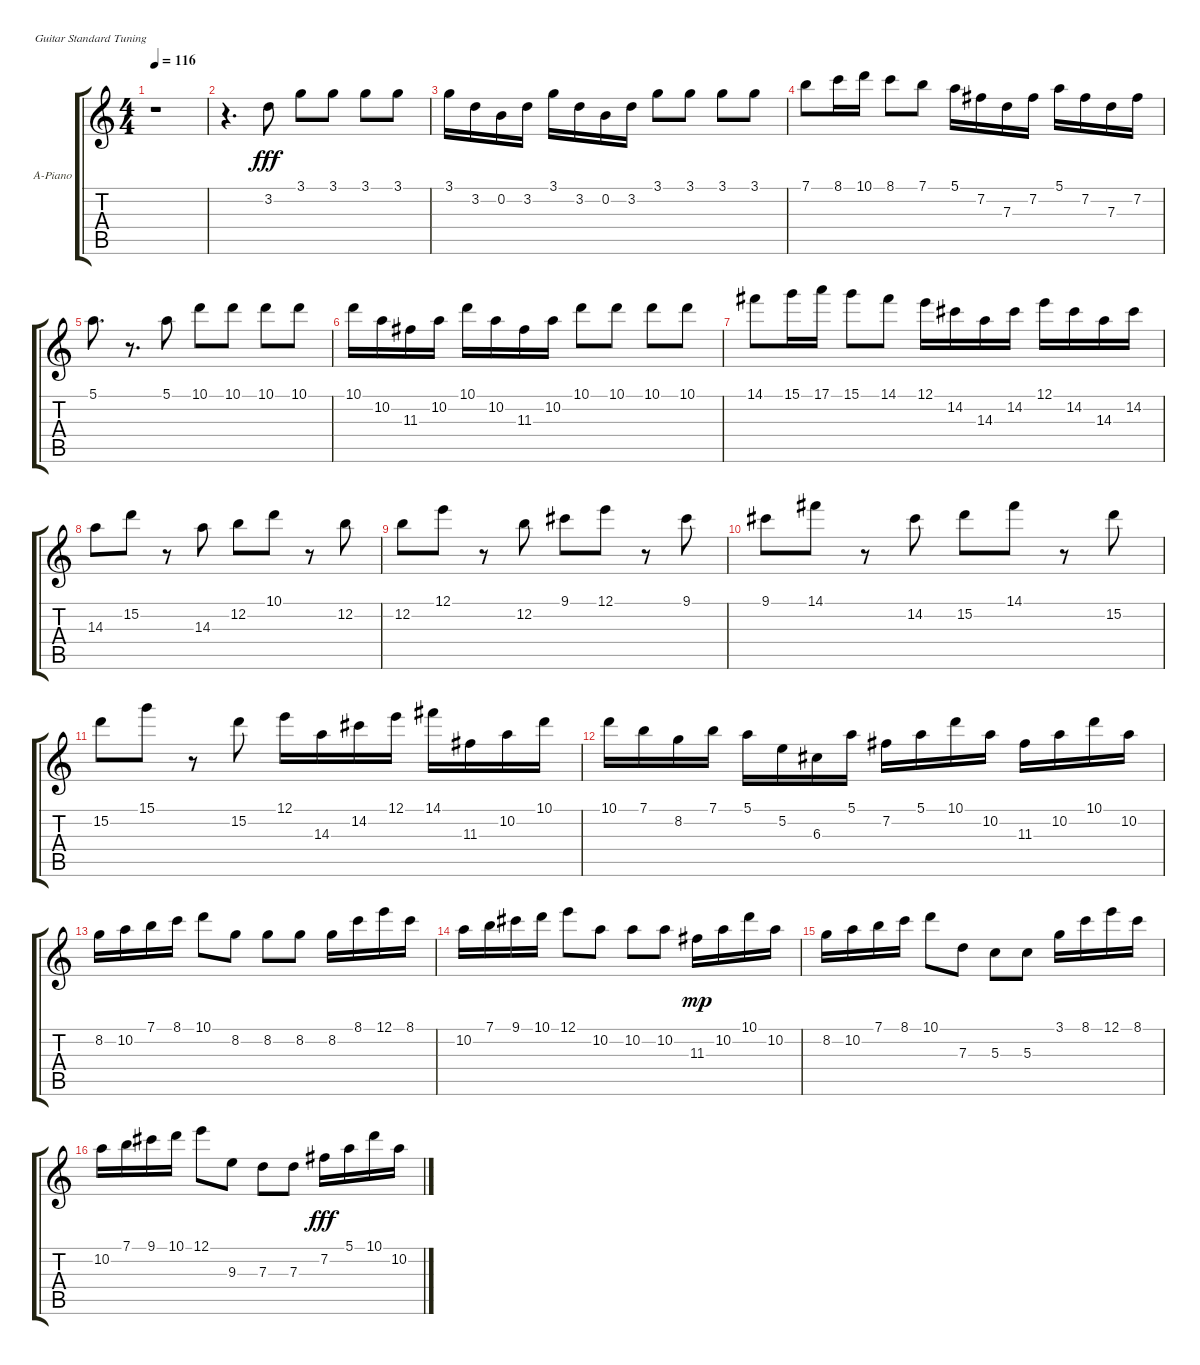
\bracketExtendMode groupsimilarinstruments
\firstSystemTrackNameOrientation horizontal
\otherSystemsTrackNameOrientation horizontal
\track ("Acustic Piano" "A-Piano") {instrument electricguitarclean}
\staff {score tabs}
\tuning (E4 B3 G3 D3 A2 E2)
\ts (4 4)
\tempo 116
\clef g2
\ks c
r.1{dy fff instrument electricguitarclean} |
r.4{d} 3.2.8 3.1.8 3.1.8 3.1.8 3.1.8 |
3.1.16 3.2.16 0.2.16 3.2.16 3.1.16 3.2.16 0.2.16 3.2.16 3.1.8 3.1.8 3.1.8 3.1.8 |
7.1.8 8.1.16 10.1.16 8.1.8 7.1.8 5.1.16 7.2.16 7.3.16 7.2.16 5.1.16 7.2.16 7.3.16 7.2.16 |
5.1.8{d} r.8{d} 5.1.8 10.1.8 10.1.8 10.1.8 10.1.8 |
10.1.16 10.2.16 11.3.16 10.2.16 10.1.16 10.2.16 11.3.16 10.2.16 10.1.8 10.1.8 10.1.8 10.1.8 |
14.1.8 15.1.16 17.1.16 15.1.8 14.1.8 12.1.16 14.2.16 14.3.16 14.2.16 12.1.16 14.2.16 14.3.16 14.2.16 |
14.3.8 15.2.8 r.8 14.3.8 12.2.8 10.1.8 r.8 12.2.8 |
12.2.8 12.1.8 r.8 12.2.8 9.1.8 12.1.8 r.8 9.1.8 |
9.1.8 14.1.8 r.8 14.2.8 15.2.8 14.1.8 r.8 15.2.8 |
15.2.8 15.1.8 r.8 15.2.8 12.1.16 14.3.16 14.2.16 12.1.16 14.1.16 11.3.16 10.2.16 10.1.16 |
10.1.16 7.1.16 8.2.16 7.1.16 5.1.16 5.2.16 6.3.16 5.1.16 7.2.16 5.1.16 10.1.16 10.2.16 11.3.16 10.2.16 10.1.16 10.2.16 |
8.2.16 10.2.16 7.1.16 8.1.16 10.1.8 8.2.8 8.2.8 8.2.8 8.2.16 8.1.16 12.1.16 8.1.16 |
10.2.16 7.1.16 9.1.16 10.1.16 12.1.8 10.2.8 10.2.8 10.2.8 11.3.16{dy mp} 10.2.16 10.1.16 10.2.16 |
8.2.16 10.2.16 7.1.16 8.1.16 10.1.8 7.3.8 5.3.8 5.3.8 3.1.16 8.1.16 12.1.16 8.1.16 |
10.2.16 7.1.16 9.1.16 10.1.16 12.1.8 9.3.8 7.3.8 7.3.8 7.2.16{dy fff} 5.1.16 10.1.16 10.2.16
